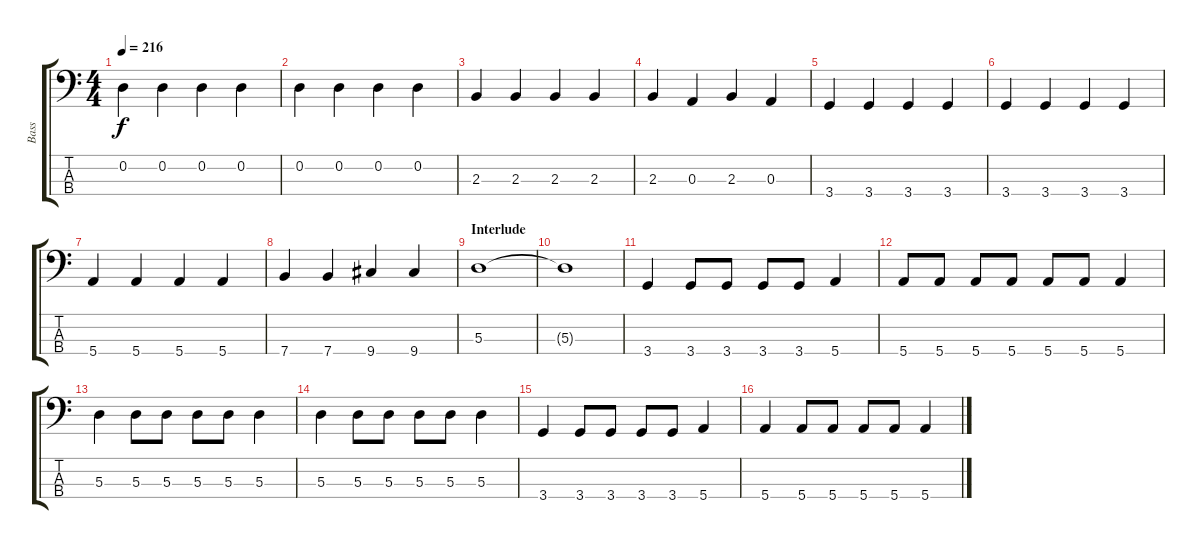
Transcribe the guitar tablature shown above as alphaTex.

\track ("Bass" "Bass") {instrument electricbasspick}
\staff {score tabs}
\tuning (G2 D2 A1 E1) {hide}
\ts (4 4)
\tempo 216
\clef f4
\ks c
0.2.4{dy f} 0.2.4 0.2.4 0.2.4 |
0.2.4 0.2.4 0.2.4 0.2.4 |
2.3.4 2.3.4 2.3.4 2.3.4 |
2.3.4 0.3.4 2.3.4 0.3.4 |
3.4.4 3.4.4 3.4.4 3.4.4 |
3.4.4 3.4.4 3.4.4 3.4.4 |
5.4.4 5.4.4 5.4.4 5.4.4 |
7.4.4 7.4.4 9.4.4 9.4.4 |
\section ("" "Interlude")
5.3.1 |
5.3{t}.1 |
3.4.4 3.4.8 3.4.8 3.4.8 3.4.8 5.4.4 |
5.4.8 5.4.8 5.4.8 5.4.8 5.4.8 5.4.8 5.4.4 |
5.3.4 5.3.8 5.3.8 5.3.8 5.3.8 5.3.4 |
5.3.4 5.3.8 5.3.8 5.3.8 5.3.8 5.3.4 |
3.4.4 3.4.8 3.4.8 3.4.8 3.4.8 5.4.4 |
5.4.4 5.4.8 5.4.8 5.4.8 5.4.8 5.4.4
